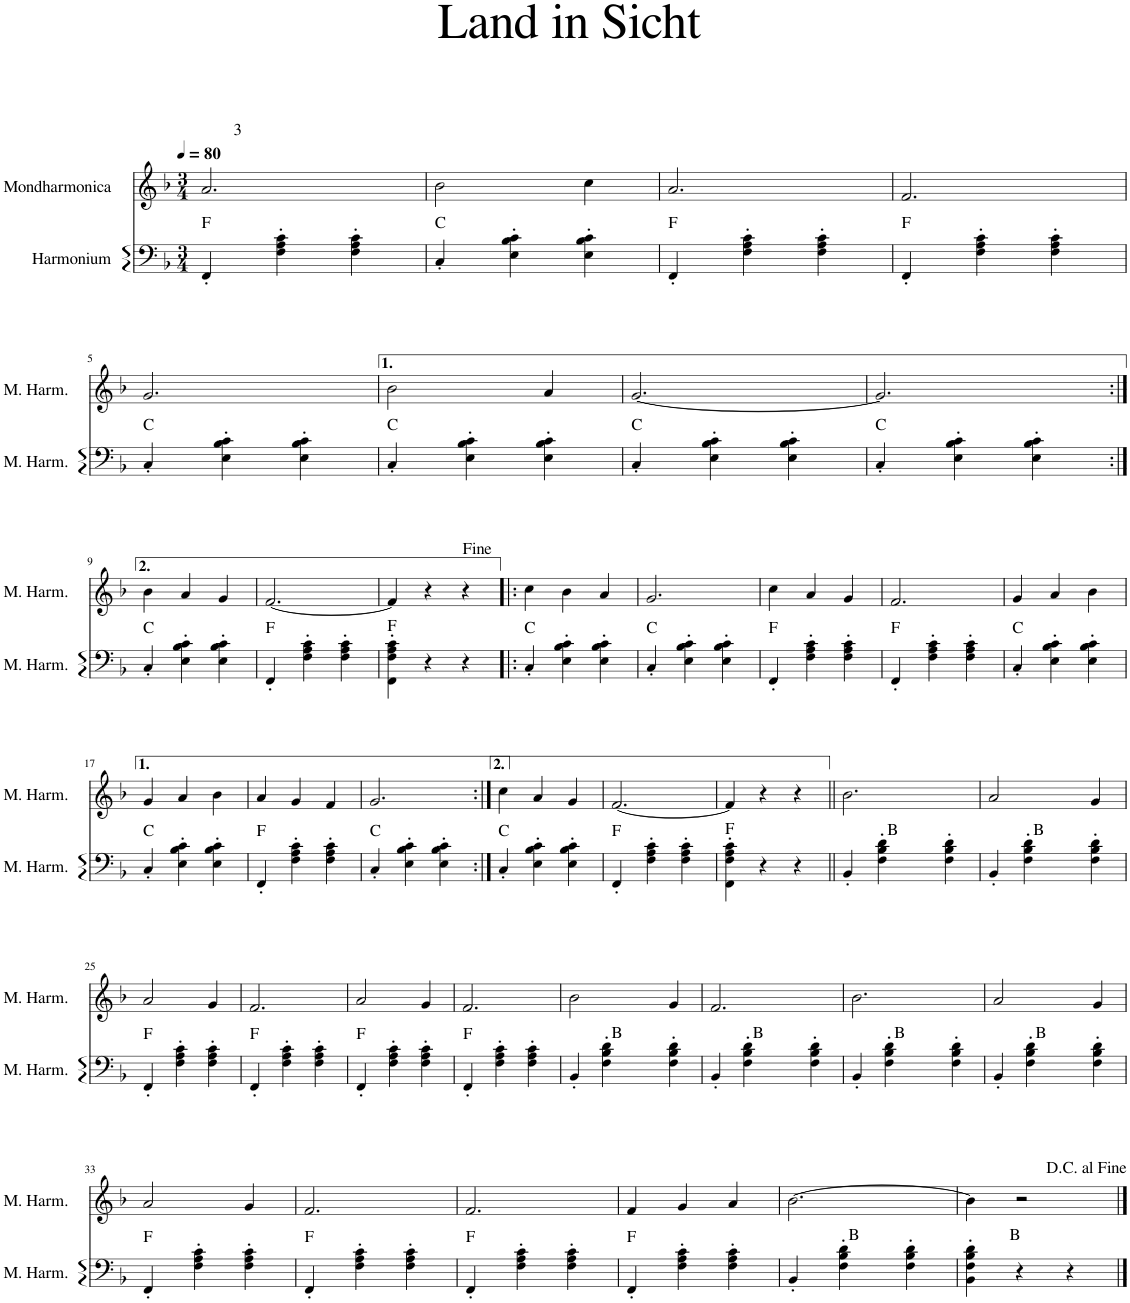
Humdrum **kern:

**kern	**harte	**kern
*part2	*part2	*part1
*staff2	*	*staff1
*I"Harmonium	*	*I"Mondharmonica
*	*	*I'M. Harm.
*clefF4	*	*clefG2
*k[b-]	*	*k[b-]
*M3/4	*	*M3/4
*MM80	*	*MM80
=1	=1	=1
4FF'/	F:maj	2.a/
4F\' 4A\' 4c\'	.	.
4F\' 4A\' 4c\'	.	.
=2	=2	=2
4C'/	C:maj	2b-\
4E\' 4B-\' 4c\'	.	.
4E\' 4B-\' 4c\'	.	4cc\
=3	=3	=3
4FF'/	F:maj	2.a/
4F\' 4A\' 4c\'	.	.
4F\' 4A\' 4c\'	.	.
=4	=4	=4
4FF'/	F:maj	2.f/
4F\' 4A\' 4c\'	.	.
4F\' 4A\' 4c\'	.	.
!!LO:LB:g=z
=5	=5	=5
4C'/	C:maj	2.g/
4E\' 4B-\' 4c\'	.	.
4E\' 4B-\' 4c\'	.	.
=6	=6	=6
4C'/	C:maj	2b-\
4E\' 4B-\' 4c\'	.	.
4E\' 4B-\' 4c\'	.	4a/
=7	=7	=7
4C'/	C:maj	[2.g/
4E\' 4B-\' 4c\'	.	.
4E\' 4B-\' 4c\'	.	.
=8	=8	=8
4C'/	C:maj	2.g/]
4E\' 4B-\' 4c\'	.	.
4E\' 4B-\' 4c\'	.	.
!!LO:LB:g=z
=9:|!	=9:|!	=9:|!
4C'/	C:maj	4b-\
4E\' 4B-\' 4c\'	.	4a/
4E\' 4B-\' 4c\'	.	4g/
=10	=10	=10
4FF'/	F:maj	[2.f/
4F\' 4A\' 4c\'	.	.
4F\' 4A\' 4c\'	.	.
=11	=11	=11
4FF\' 4F\' 4A\' 4c\'	F:maj	4f/]
4r	.	4r
4r	.	4r
=12!|:	=12!|:	=12!|:
4C'/	C:maj	4cc\
4E\' 4B-\' 4c\'	.	4b-\
4E\' 4B-\' 4c\'	.	4a/
=13	=13	=13
4C'/	C:maj	2.g/
4E\' 4B-\' 4c\'	.	.
4E\' 4B-\' 4c\'	.	.
=14	=14	=14
4FF'/	F:maj	4cc\
4F\' 4A\' 4c\'	.	4a/
4F\' 4A\' 4c\'	.	4g/
=15	=15	=15
4FF'/	F:maj	2.f/
4F\' 4A\' 4c\'	.	.
4F\' 4A\' 4c\'	.	.
=16	=16	=16
4C'/	C:maj	4g/
4E\' 4B-\' 4c\'	.	4a/
4E\' 4B-\' 4c\'	.	4b-\
!!LO:LB:g=z
=17	=17	=17
4C'/	C:maj	4g/
4E\' 4B-\' 4c\'	.	4a/
4E\' 4B-\' 4c\'	.	4b-\
=18	=18	=18
4FF'/	F:maj	4a/
4F\' 4A\' 4c\'	.	4g/
4F\' 4A\' 4c\'	.	4f/
=19	=19	=19
4C'/	C:maj	2.g/
4E\' 4B-\' 4c\'	.	.
4E\' 4B-\' 4c\'	.	.
=20:|!	=20:|!	=20:|!
4C'/	C:maj	4cc\
4E\' 4B-\' 4c\'	.	4a/
4E\' 4B-\' 4c\'	.	4g/
=21	=21	=21
4FF'/	F:maj	[2.f/
4F\' 4A\' 4c\'	.	.
4F\' 4A\' 4c\'	.	.
=22	=22	=22
4FF\' 4F\' 4A\' 4c\'	F:maj	4f/]
4r	.	4r
4r	.	4r
=23||	=23||	=23||
4BB-'/	.	2.b-\
4F\' 4B-\' 4d\'	.	.
4F\' 4B-\' 4d\'	B:maj	.
=24	=24	=24
4BB-'/	.	2a/
4F\' 4B-\' 4d\'	.	.
4F\' 4B-\' 4d\'	B:maj	4g/
!!LO:LB:g=z
=25	=25	=25
4FF'/	F:maj	2a/
4F\' 4A\' 4c\'	.	.
4F\' 4A\' 4c\'	.	4g/
=26	=26	=26
4FF'/	F:maj	2.f/
4F\' 4A\' 4c\'	.	.
4F\' 4A\' 4c\'	.	.
=27	=27	=27
4FF'/	F:maj	2a/
4F\' 4A\' 4c\'	.	.
4F\' 4A\' 4c\'	.	4g/
=28	=28	=28
4FF'/	F:maj	2.f/
4F\' 4A\' 4c\'	.	.
4F\' 4A\' 4c\'	.	.
=29	=29	=29
4BB-'/	.	2b-\
4F\' 4B-\' 4d\'	.	.
4F\' 4B-\' 4d\'	B:maj	4g/
=30	=30	=30
4BB-'/	.	2.f/
4F\' 4B-\' 4d\'	.	.
4F\' 4B-\' 4d\'	B:maj	.
=31	=31	=31
4BB-'/	.	2.b-\
4F\' 4B-\' 4d\'	.	.
4F\' 4B-\' 4d\'	B:maj	.
=32	=32	=32
4BB-'/	.	2a/
4F\' 4B-\' 4d\'	.	.
4F\' 4B-\' 4d\'	B:maj	4g/
!!LO:LB:g=z
=33	=33	=33
4FF'/	F:maj	2a/
4F\' 4A\' 4c\'	.	.
4F\' 4A\' 4c\'	.	4g/
=34	=34	=34
4FF'/	F:maj	2.f/
4F\' 4A\' 4c\'	.	.
4F\' 4A\' 4c\'	.	.
=35	=35	=35
4FF'/	F:maj	2.f/
4F\' 4A\' 4c\'	.	.
4F\' 4A\' 4c\'	.	.
=36	=36	=36
4FF'/	F:maj	4f/
4F\' 4A\' 4c\'	.	4g/
4F\' 4A\' 4c\'	.	4a/
=37	=37	=37
4BB-'/	.	[2.b-\
4F\' 4B-\' 4d\'	.	.
4F\' 4B-\' 4d\'	B:maj	.
=38	=38	=38
4BB-\' 4F\' 4B-\' 4d\'	.	4b-\]
4r	.	2r
4r	B:maj	.
==	==	==
*-	*-	*-
